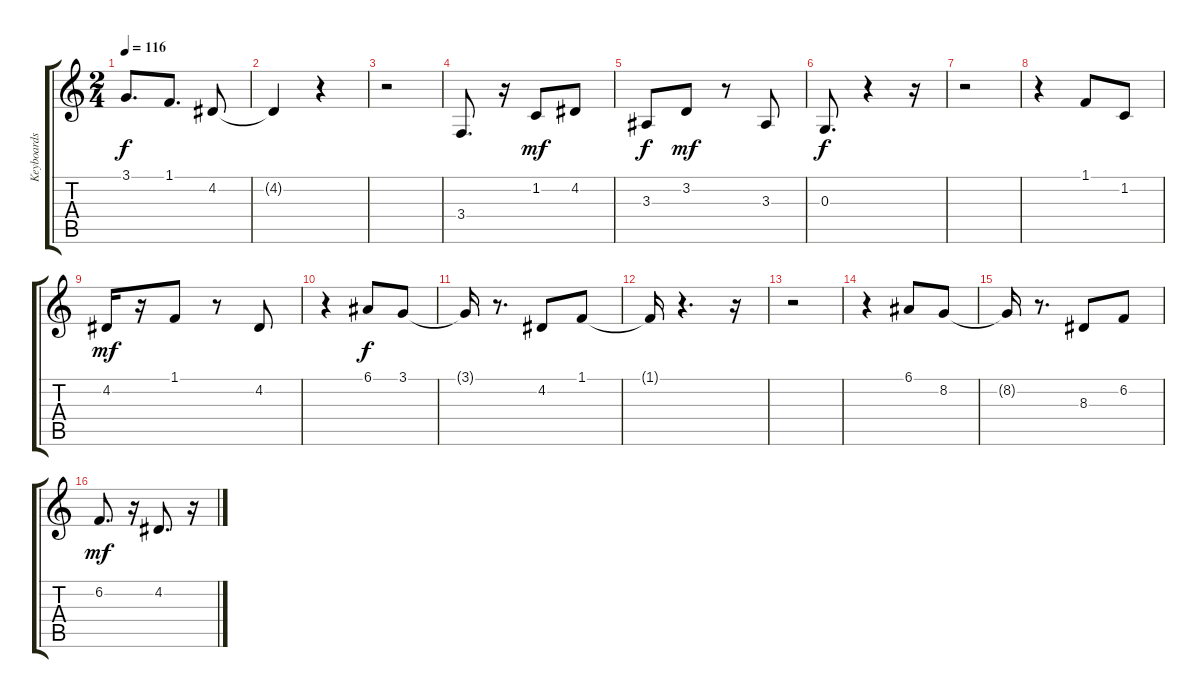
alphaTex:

\track ("Keyboards" "Keyboards") {instrument stringensemble1}
\staff {score tabs}
\tuning (E4 B3 G3 D3 A2 E2) {hide}
\ts (2 4)
\tempo 116
\clef g2
\ks c
3.1.8{d dy f} 1.1.8{d} 4.2.8 |
4.2{t}.4 r.4 |
r.2 |
3.4.8{d} r.16 1.2.8{dy mf} 4.2.8 |
3.3.8{dy f} 3.2.8{dy mf} r.8 3.3.8 |
0.3.8{d dy f} r.4 r.16 |
r.2 |
r.4 1.1.8 1.2.8 |
4.2.16{dy mf} r.16 1.1.8 r.8 4.2.8 |
r.4 6.1.8{dy f} 3.1.8 |
3.1{t}.16 r.8{d} 4.2.8 1.1.8 |
1.1{t}.16 r.4{d} r.16 |
r.2 |
r.4 6.1.8 8.2.8 |
8.2{t}.16 r.8{d} 8.3.8 6.2.8 |
6.2.8{d dy mf} r.16 4.2.8{d} r.16
